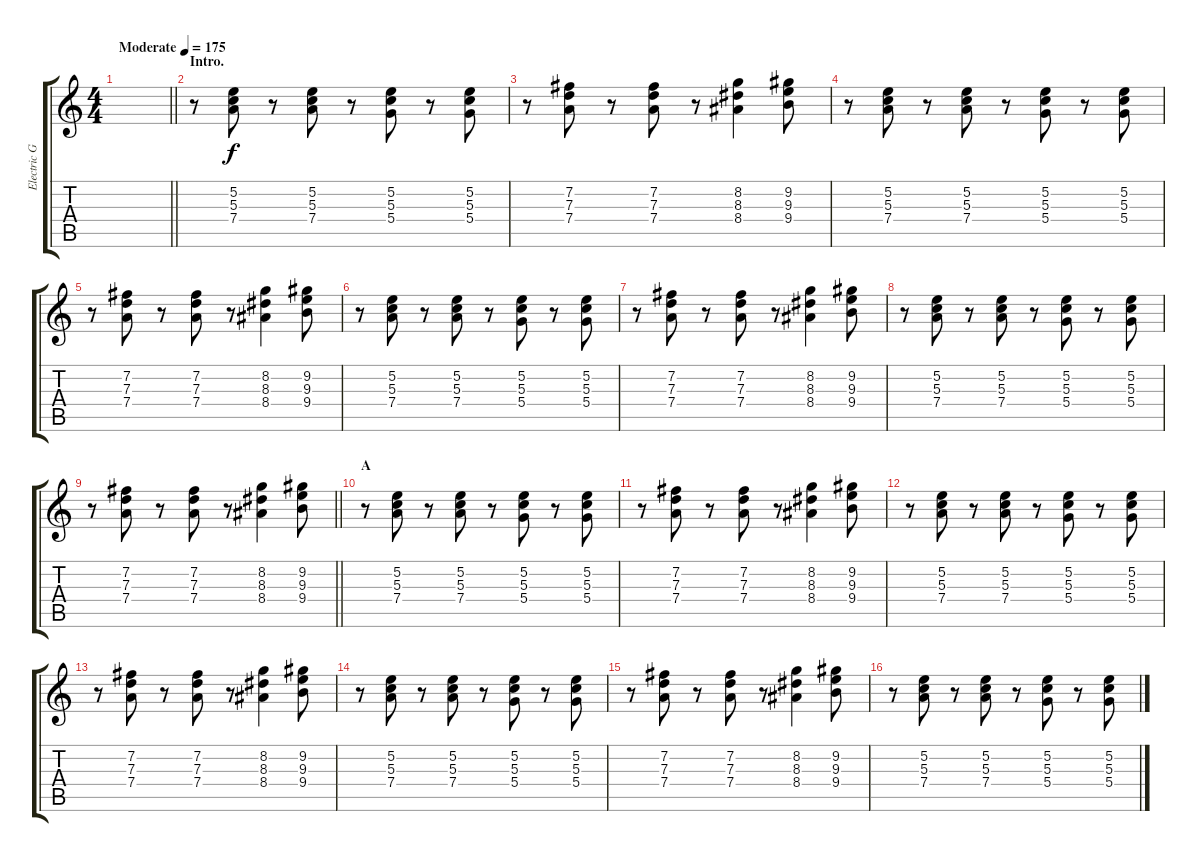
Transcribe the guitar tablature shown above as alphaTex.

\track ("Electric Guitar II" "Electric G") {instrument distortionguitar}
\staff {score tabs}
\tuning (E4 B3 G3 D3 A2 E2) {hide}
\ts (4 4)
\tempo (175 "Moderate")
\clef g2
\barLineRight lightlight
\ks c
|
\section ("" "Intro.")
r.8 (5.2 5.3 7.4).8 r.8 (5.2 5.3 7.4).8 r.8 (5.2 5.3 5.4).8 r.8 (5.2 5.3 5.4).8 |
r.8 (7.2 7.3 7.4).8 r.8 (7.2 7.3 7.4).8 r.8 (8.2 8.3 8.4).4 (9.2 9.3 9.4).8 |
r.8 (5.2 5.3 7.4).8 r.8 (5.2 5.3 7.4).8 r.8 (5.2 5.3 5.4).8 r.8 (5.2 5.3 5.4).8 |
r.8 (7.2 7.3 7.4).8 r.8 (7.2 7.3 7.4).8 r.8 (8.2 8.3 8.4).4 (9.2 9.3 9.4).8 |
r.8 (5.2 5.3 7.4).8 r.8 (5.2 5.3 7.4).8 r.8 (5.2 5.3 5.4).8 r.8 (5.2 5.3 5.4).8 |
r.8 (7.2 7.3 7.4).8 r.8 (7.2 7.3 7.4).8 r.8 (8.2 8.3 8.4).4 (9.2 9.3 9.4).8 |
r.8 (5.2 5.3 7.4).8 r.8 (5.2 5.3 7.4).8 r.8 (5.2 5.3 5.4).8 r.8 (5.2 5.3 5.4).8 |
\barLineRight lightlight
r.8 (7.2 7.3 7.4).8 r.8 (7.2 7.3 7.4).8 r.8 (8.2 8.3 8.4).4 (9.2 9.3 9.4).8 |
\section ("" "A")
r.8 (5.2 5.3 7.4).8 r.8 (5.2 5.3 7.4).8 r.8 (5.2 5.3 5.4).8 r.8 (5.2 5.3 5.4).8 |
r.8 (7.2 7.3 7.4).8 r.8 (7.2 7.3 7.4).8 r.8 (8.2 8.3 8.4).4 (9.2 9.3 9.4).8 |
r.8 (5.2 5.3 7.4).8 r.8 (5.2 5.3 7.4).8 r.8 (5.2 5.3 5.4).8 r.8 (5.2 5.3 5.4).8 |
r.8 (7.2 7.3 7.4).8 r.8 (7.2 7.3 7.4).8 r.8 (8.2 8.3 8.4).4 (9.2 9.3 9.4).8 |
r.8 (5.2 5.3 7.4).8 r.8 (5.2 5.3 7.4).8 r.8 (5.2 5.3 5.4).8 r.8 (5.2 5.3 5.4).8 |
r.8 (7.2 7.3 7.4).8 r.8 (7.2 7.3 7.4).8 r.8 (8.2 8.3 8.4).4 (9.2 9.3 9.4).8 |
r.8 (5.2 5.3 7.4).8 r.8 (5.2 5.3 7.4).8 r.8 (5.2 5.3 5.4).8 r.8 (5.2 5.3 5.4).8
